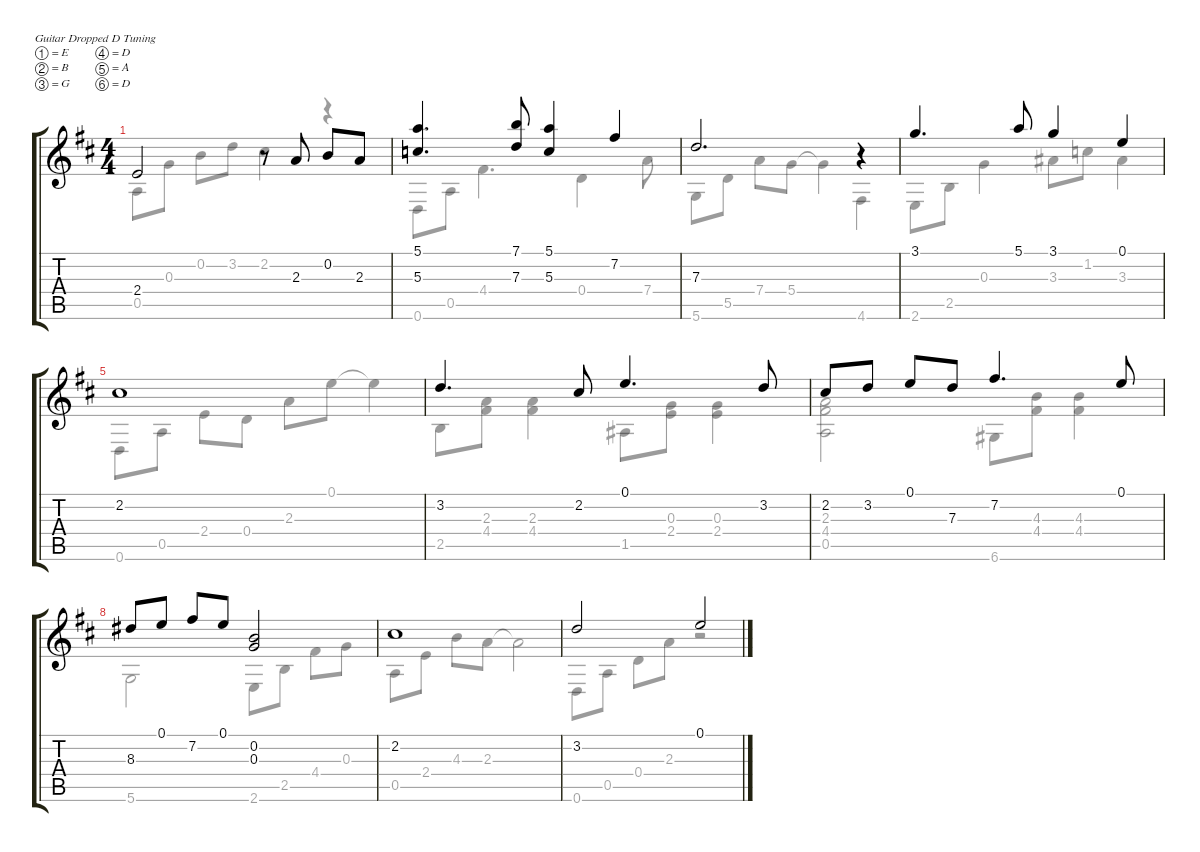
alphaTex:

\defaultSystemsLayout 4
\hideDynamics
\bracketExtendMode groupsimilarinstruments
\singleTrackTrackNamePolicy hidden
\firstSystemTrackNameOrientation horizontal
\otherSystemsTrackNameOrientation horizontal
\defaultBarNumberDisplay FirstOfSystem
\track ("Steel Guitar" "S-Gt") {instrument acousticguitarsteel}
\staff {score tabs}
\tuning (E4 B3 G3 D3 A2 D2)
\voice
\ts (4 4)
\tempo (120 hide)
\clef g2
\ks d
2.4.2{dy mf} r.8 2.3.8 0.2.8 2.3.8 |
(5.1 5.3).4{d} (7.1 7.3).8 (5.1 5.3).4 7.2.4 |
7.3.2{d} r.4 |
3.1.4{d} 5.1.8 3.1.4 0.1.4 |
2.2.1 |
3.2.4{d} 2.2.8 0.1.4{d} 3.2.8 |
2.2.8 3.2.8 0.1.8 7.3.8 7.2.4{d} 0.1.8 |
8.3.8 0.1.8 7.2.8 0.1.8 (0.2 0.3).2 |
2.2.1 |
3.2.2 0.1.2
\voice
\clef g2
\ottava regular
\simile none
\ks d
0.5.8{dy mf} 0.3.8 0.2.8 3.2.8 2.2.4 r.4 |
0.6.8 0.5.8 4.4.4{d} 0.4.4 7.4.8 |
5.6.8 5.5.8 7.4.8 5.4.8 5.4{t}.4 4.6.4 |
2.6.8 2.5.8 0.3.4 3.3.8 1.2.8 3.3.4 |
0.6.8 0.5.8 2.4.8 0.4.8 2.3.8 0.1.8 0.1{t}.4 |
2.5.8 (4.4 2.3).8 (2.3 4.4).4 1.5.8 (2.4 0.3).8 (0.3 2.4).4 |
(0.5 4.4 2.3).2 6.6.8 (4.4 4.3).8 (4.3 4.4).4 |
5.6.2 2.6.8 2.5.8 4.4.8 0.3.8 |
0.5.8 2.4.8 4.3.8 2.3.8 2.3{t}.2 |
0.6.8 0.5.8 0.4.8 2.3.8 r.2
